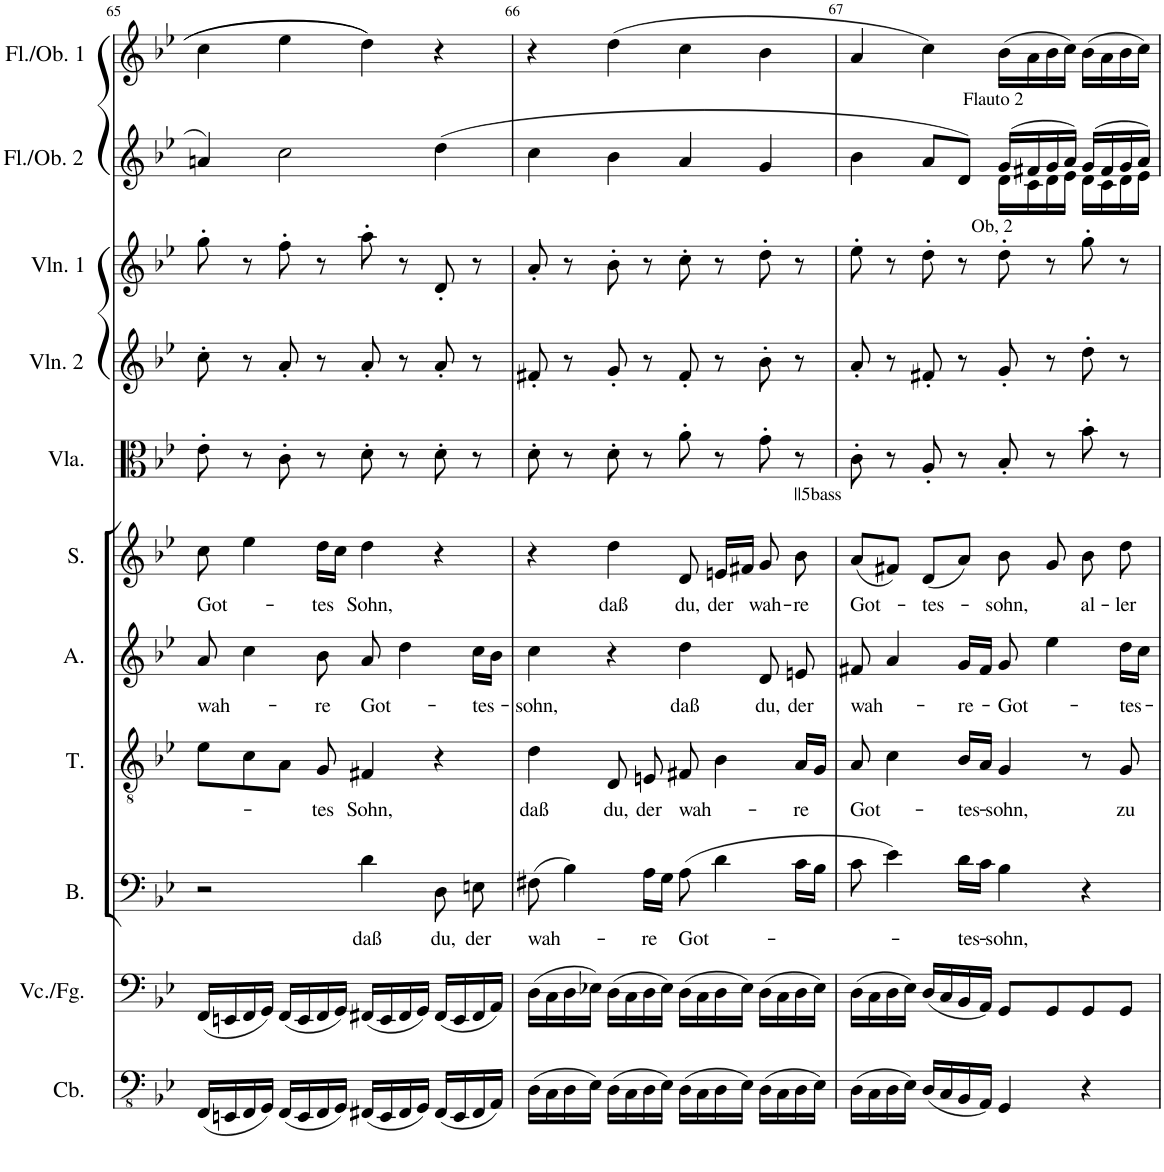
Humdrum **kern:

**kern	**kern	**kern	**text	**kern	**text	**kern	**text	**kern	**text	**kern	**kern	**kern	**kern	**kern
*part11	*part10	*part9	*part9	*part8	*part8	*part7	*part7	*part6	*part6	*part5	*part4	*part3	*part2	*part1
*staff11	*staff10	*staff9	*staff9	*staff8	*staff8	*staff7	*staff7	*staff6	*staff6	*staff5	*staff4	*staff3	*staff2	*staff1
*I"Contrabass	*I"Vcl./Fagotto	*I"Bass	*	*I"Tenor	*	*I"Alto	*	*I"Soprano	*	*I"Viola	*I"Violin 2	*I"Violin 1	*I"Fl./Ob. 2	*I"Fl./Ob. 1
*I'Cb.	*I'Vc./Fg.	*I'B.	*	*I'T.	*	*I'A.	*	*I'S.	*	*I'Vla.	*I'Vln. 2	*I'Vln. 1	*I'Fl./Ob. 2	*I'Fl./Ob. 1
!!LO:PB:g=z
*clefFv4	*clefF4	*clefF4	*	*clefGv2	*	*clefG2	*	*clefG2	*	*clefC3	*clefG2	*clefG2	*clefG2	*clefG2
*Trd7c12	*	*	*	*	*	*	*	*	*	*	*	*	*	*
*k[b-e-]	*k[b-e-]	*k[b-e-]	*	*k[b-e-]	*	*k[b-e-]	*	*k[b-e-]	*	*k[b-e-]	*k[b-e-]	*k[b-e-]	*k[b-e-]	*k[b-e-]
*M4/4	*M4/4	*M4/4	*	*M4/4	*	*M4/4	*	*M4/4	*	*M4/4	*M4/4	*M4/4	*M4/4	*M4/4
=65	=65	=65	=65	=65	=65	=65	=65	=65	=65	=65	=65	=65	=65	=65
!	!	!	!	!	!	!	!LO:LY:b	!	!LO:LY:b	!	!	!	!	!
(16FFF/LL	(16FF/LL	2r	.	8e-\L	.	8a/	wah-	8cc\	Got-	8e-'\	8cc'\	8gg'\	4an/	4cc\
16EEEn/	16EEn/	.	.	.	.	.	.	.	.	.	.	.	.	.
16FFF/	16FF/	.	.	8c\	.	4cc\	.	4ee-\	.	8r	8r	8r	.	.
16GGG/JJ)	16GG/JJ)	.	.	.	.	.	.	.	.	.	.	.	.	.
(16FFF/LL	(16FF/LL	.	.	8A\J	.	.	.	.	.	8c'\	8a'/	8ff'\	2cc\	4ee-\
16EEE/	16EE/	.	.	.	.	.	.	.	.	.	.	.	.	.
!	!	!	!	!	!LO:LY:b	!	!LO:LY:b	!	!LO:LY:b	!	!	!	!	!
16FFF/	16FF/	.	.	8G/	-tes	8b-\	-re	16dd\LL	-tes	8r	8r	8r	.	.
16GGG/JJ)	16GG/JJ)	.	.	.	.	.	.	16cc\JJ	.	.	.	.	.	.
!	!	!	!LO:LY:b	!	!LO:LY:b	!	!LO:LY:b	!	!LO:LY:b	!	!	!	!	!
(16FFF#X/LL	(16FF#X/LL	4d\	daß	4F#X/	Sohn,	8a/	Got-	4dd\	Sohn,	8d'\	8a'/	8aa'\	.	4dd\
16EEE/	16EE/	.	.	.	.	.	.	.	.	.	.	.	.	.
16FFF#/	16FF#/	.	.	.	.	4dd\	.	.	.	8r	8r	8r	.	.
16GGG/JJ)	16GG/JJ)	.	.	.	.	.	.	.	.	.	.	.	.	.
!	!	!	!LO:LY:b	!	!	!	!	!	!	!	!	!	!	!
(16FFF#/LL	(16FF#/LL	8D\	du,	4r	.	.	.	4r	.	8d'\	8a'/	8d'/	(4dd\	4r
16EEE/	16EE/	.	.	.	.	.	.	.	.	.	.	.	.	.
!	!	!	!LO:LY:b	!	!	!	!LO:LY:b	!	!	!	!	!	!	!
16FFF#/	16FF#/	8En\	der	.	.	16cc\LL	-tes-	.	.	8r	8r	8r	.	.
16AAA/JJ)	16AA/JJ)	.	.	.	.	16b-\JJ	.	.	.	.	.	.	.	.
=66	=66	=66	=66	=66	=66	=66	=66	=66	=66	=66	=66	=66	=66	=66
!	!	!	!LO:LY:b	!	!LO:LY:b	!	!LO:LY:b	!	!	!	!	!	!	!
(16DD\LL	(16D\LL	(8F#X\	wah-	4d\	daß	4cc\	-sohn,	4r	.	8d'\	8f#X'/	8a'/	4cc\	4r
16CC\	16C\	.	.	.	.	.	.	.	.	.	.	.	.	.
16DD\	16D\	4B-\)	.	.	.	.	.	.	.	8r	8r	8r	.	.
16EE-\JJ)	16E-X\JJ)	.	.	.	.	.	.	.	.	.	.	.	.	.
!	!	!	!	!	!LO:LY:b	!	!	!	!LO:LY:b	!	!	!	!	!
(16DD\LL	(16D\LL	.	.	8D/	du,	4r	.	4dd\	daß	8d'\	8g'/	8b-'\	4b-\	(4dd\
16CC\	16C\	.	.	.	.	.	.	.	.	.	.	.	.	.
!	!	!	!LO:LY:b	!	!LO:LY:b	!	!	!	!	!	!	!	!	!
16DD\	16D\	16A\LL	-re	8En/	der	.	.	.	.	8r	8r	8r	.	.
16EE-\JJ)	16E-\JJ)	16G\JJ	.	.	.	.	.	.	.	.	.	.	.	.
!	!	!	!LO:LY:b	!	!LO:LY:b	!	!LO:LY:b	!	!LO:LY:b	!	!	!	!	!
(16DD\LL	(16D\LL	(8A\	Got-	8F#X/	wah-	4dd\	daß	8d/	du,	8a'\	8f#'/	8cc'\	4a/	4cc\
16CC\	16C\	.	.	.	.	.	.	.	.	.	.	.	.	.
!	!	!	!	!	!	!	!	!	!LO:LY:b	!	!	!	!	!
16DD\	16D\	4d\	.	4B-\	.	.	.	16en/LL	der	8r	8r	8r	.	.
16EE-\JJ)	16E-\JJ)	.	.	.	.	.	.	16f#X/JJ	.	.	.	.	.	.
!	!	!	!	!	!	!	!LO:LY:b	!	!LO:LY:b	!	!	!	!	!
(16DD\LL	(16D\LL	.	.	.	.	8d/	du,	8g/	wah-	8g'\	8b-'\	8dd'\	4g/	4b-\
16CC\	16C\	.	.	.	.	.	.	.	.	.	.	.	.	.
!	!	!	!	!	!	!	!	!LO:TX:a:t=||5bass	!	!	!	!	!	!
!	!	!	!	!	!LO:LY:b	!	!LO:LY:b	!	!LO:LY:b	!	!	!	!	!
16DD\	16D\	16c\LL	.	16A/LL	-re	8en/	der	8b-\	-re	8r	8r	8r	.	.
16EE-\JJ)	16E-\JJ)	16B-\JJ	.	16G/JJ	.	.	.	.	.	.	.	.	.	.
=67	=67	=67	=67	=67	=67	=67	=67	=67	=67	=67	=67	=67	=67	=67
!	!	!	!	!	!LO:LY:b	!	!LO:LY:b	!	!LO:LY:b	!	!	!	!	!
*	*	*	*	*	*	*	*	*	*	*	*	*	*^	*
(16DD\LL	(16D\LL	8c\	.	8A/	Got-	8f#X/	wah-	(8a/L	Got-	8c'\	8a'/	8ee-'\	4b-\	2ryy	4a/
16CC\	16C\	.	.	.	.	.	.	.	.	.	.	.	.	.	.
16DD\	16D\	4e-\)	.	4c\	.	4a/	.	8f#X/J)	.	8r	8r	8r	.	.	.
16EE-\JJ)	16E-\JJ)	.	.	.	.	.	.	.	.	.	.	.	.	.	.
!	!	!	!	!	!	!	!	!	!LO:LY:b	!	!	!	!	!	!
(16DD/LL	(16D/LL	.	.	.	.	.	.	(8d/L	-tes-	8A'/	8f#X'/	8dd'\	8a/L	.	4cc\)
16CC/	16C/	.	.	.	.	.	.	.	.	.	.	.	.	.	.
!	!	!	!LO:LY:b	!	!LO:LY:b	!	!LO:LY:b	!	!	!	!	!	!	!	!
16BBB-/	16BB-/	16d\LL	-tes-	16B-/LL	-tes-	16g/LL	-re-	8a/J)	.	8r	8r	8r	8d/J)	.	.
16AAA/JJ)	16AA/JJ)	16c\JJ	.	16A/JJ	.	16f#/JJ	.	.	.	.	.	.	.	.	.
!	!	!	!	!	!	!	!	!	!	!	!	!	!LO:TX:a:t=Flauto 2	!	!
!	!	!	!	!	!	!	!	!	!	!	!	!	!LO:TX:b:t=Ob, 2	!	!
!	!	!	!LO:LY:b	!	!LO:LY:b	!	!LO:LY:b	!	!LO:LY:b	!	!	!	!	!	!
4GGG/	8GG/L	4B-\	-sohn,	4G/	-sohn,	8g/	-Got-	8b-'\	-sohn,	8B-'/	8g'/	8dd'\	(16g/LL	16d\LL	(16b-\LL
.	.	.	.	.	.	.	.	.	.	.	.	.	16f#X/	16c\	16a\
.	8GG/	.	.	.	.	4ee-\	.	8g/	.	8r	8r	8r	16g/	16d\	16b-\
.	.	.	.	.	.	.	.	.	.	.	.	.	16a/JJ)	16e-\JJ	16cc\JJ)
!	!	!	!	!	!	!	!	!	!LO:LY:b	!	!	!	!	!	!
4r	8GG/	4r	.	8r	.	.	.	8b-\	al-	8b-'\	8dd'\	8gg'\	(16g/LL	16d\LL	(16b-\LL
.	.	.	.	.	.	.	.	.	.	.	.	.	16f#/	16c\	16a\
!	!	!	!	!	!LO:LY:b	!	!LO:LY:b	!	!LO:LY:b	!	!	!	!	!	!
.	8GG/J	.	.	8G/	zu	16dd\LL	-tes-	8dd\	-ler	8r	8r	8r	16g/	16d\	16b-\
.	.	.	.	.	.	16cc\JJ	.	.	.	.	.	.	16a/JJ)	16e-\JJ	16cc\JJ)
*	*	*	*	*	*	*	*	*	*	*	*	*	*v	*v	*
=	=	=	=	=	=	=	=	=	=	=	=	=	=	=
*-	*-	*-	*-	*-	*-	*-	*-	*-	*-	*-	*-	*-	*-	*-
